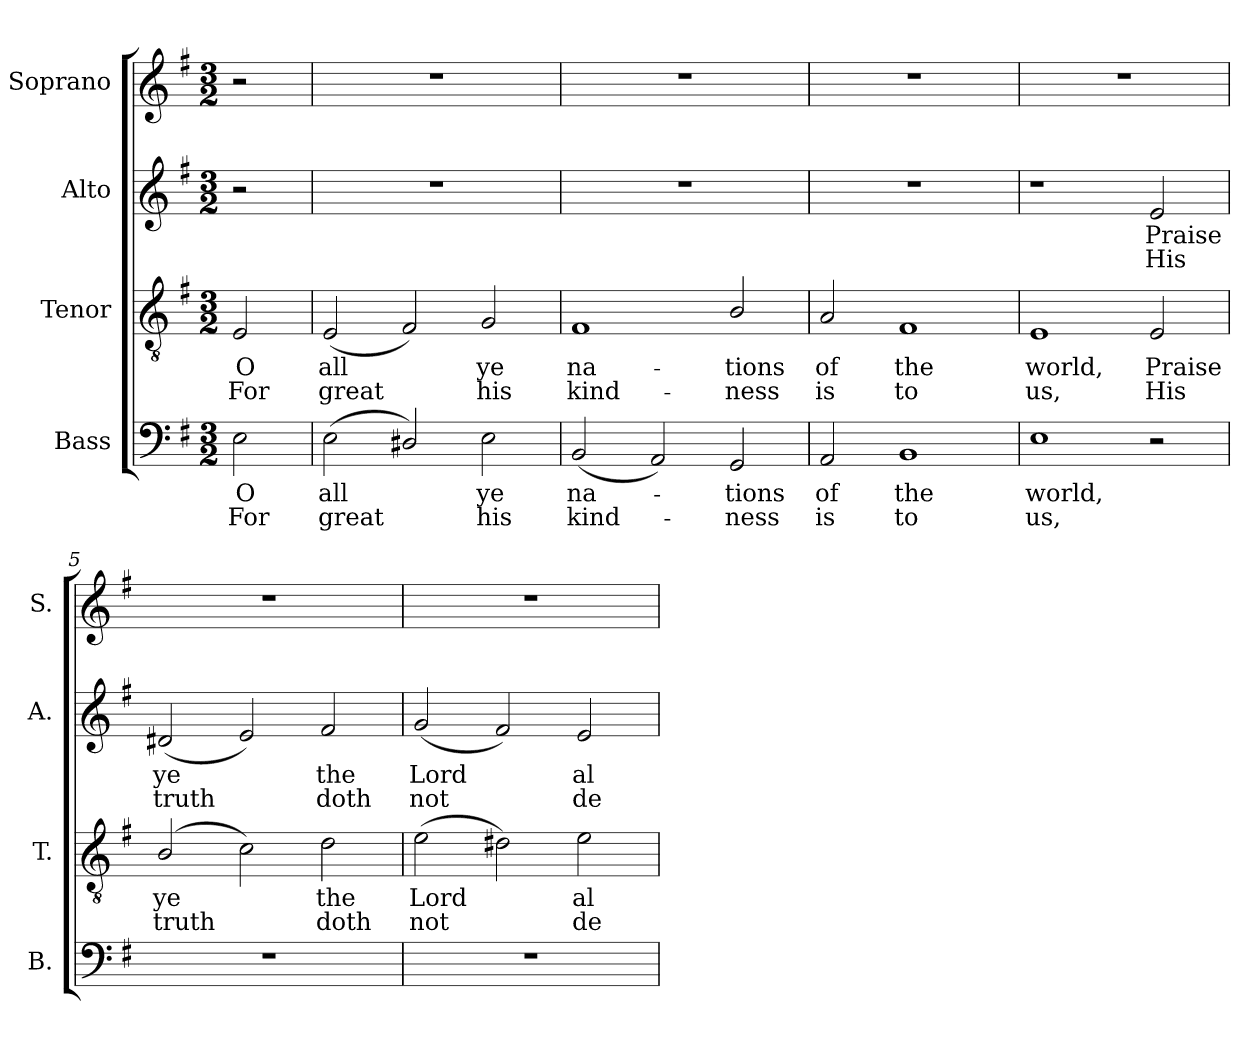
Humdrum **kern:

**kern	**text	**text	**kern	**text	**text	**kern	**text	**text	**kern
*part4	*part4	*part4	*part3	*part3	*part3	*part2	*part2	*part2	*part1
*staff4	*staff4	*staff4	*staff3	*staff3	*staff3	*staff2	*staff2	*staff2	*staff1
*I"Bass	*	*	*I"Tenor	*	*	*I"Alto	*	*	*I"Soprano
*I'B.	*	*	*I'T.	*	*	*I'A.	*	*	*I'S.
!!LO:PB:g=z
*clefF4	*	*	*clefGv2	*	*	*clefG2	*	*	*clefG2
*	*	*	*ITrd7c12	*	*	*	*	*	*
*k[f#]	*	*	*k[f#]	*	*	*k[f#]	*	*	*k[f#]
*e:	*	*	*e:	*	*	*e:	*	*	*e:
*M3/2	*	*	*M3/2	*	*	*M3/2	*	*	*M3/2
=	=	=	=	=	=	=	=	=	=
!	!LO:LY:b:color=#000000	!LO:LY:b:color=#000000	!	!	!	!	!	!	!
!	!	!	!	!LO:LY:b:color=#000000	!LO:LY:b:color=#000000	!	!	!	!
2Ei\	O	For	2EEi/	O	For	2r	.	.	2r
=1	=1	=1	=1	=1	=1	=1	=1	=1	=1
!	!LO:LY:b:color=#000000	!LO:LY:b:color=#000000	!	!	!	!	!	!	!
!	!	!	!	!LO:LY:b:color=#000000	!LO:LY:b:color=#000000	!LO:N:vis=1	!	!	!LO:N:vis=1
(2Ei\	all	great	(2EEi/	all	great	1.r	.	.	1.r
2D#Xi/)	.	.	2FF#i/)	.	.	.	.	.	.
!	!LO:LY:b:color=#000000	!LO:LY:b:color=#000000	!	!	!	!	!	!	!
!	!	!	!	!LO:LY:b:color=#000000	!LO:LY:b:color=#000000	!	!	!	!
2Ei\	ye	his	2GGi/	ye	his	.	.	.	.
=2	=2	=2	=2	=2	=2	=2	=2	=2	=2
!	!LO:LY:b:color=#000000	!LO:LY:b:color=#000000	!	!	!	!	!	!	!
!	!	!	!	!LO:LY:b:color=#000000	!LO:LY:b:color=#000000	!LO:N:vis=1	!	!	!LO:N:vis=1
(2BBi/	na-	kind-	1FF#i	na-	kind-	1.r	.	.	1.r
2AAi/)	.	.	.	.	.	.	.	.	.
!	!LO:LY:b:color=#000000	!LO:LY:b:color=#000000	!	!	!	!	!	!	!
!	!	!	!	!LO:LY:b:color=#000000	!LO:LY:b:color=#000000	!	!	!	!
2GGi/	-tions	-ness	2BBi/	-tions	-ness	.	.	.	.
=3	=3	=3	=3	=3	=3	=3	=3	=3	=3
!	!LO:LY:b:color=#000000	!LO:LY:b:color=#000000	!	!	!	!	!	!	!
!	!	!	!	!LO:LY:b:color=#000000	!LO:LY:b:color=#000000	!LO:N:vis=1	!	!	!LO:N:vis=1
2AAi/	of	is	2AAi/	of	is	1.r	.	.	1.r
!	!LO:LY:b:color=#000000	!LO:LY:b:color=#000000	!	!	!	!	!	!	!
!	!	!	!	!LO:LY:b:color=#000000	!LO:LY:b:color=#000000	!	!	!	!
1BBi	the	to	1FF#i	the	to	.	.	.	.
=4	=4	=4	=4	=4	=4	=4	=4	=4	=4
!	!LO:LY:b:color=#000000	!LO:LY:b:color=#000000	!	!	!	!	!	!	!
!	!	!	!	!LO:LY:b:color=#000000	!LO:LY:b:color=#000000	!	!	!	!LO:N:vis=1
1Ei	world,	us,	1EEi	world,	us,	1r	.	.	1.r
!	!	!	!	!LO:LY:b:color=#000000	!LO:LY:b:color=#000000	!	!	!	!
!	!	!	!	!	!	!	!LO:LY:b:color=#000000	!LO:LY:b:color=#000000	!
2r	.	.	2EEi/	Praise	His	2ei/	Praise	His	.
=5	=5	=5	=5	=5	=5	=5	=5	=5	=5
!LO:N:vis=1	!	!	!	!	!	!	!	!	!
!	!	!	!	!LO:LY:b:color=#000000	!LO:LY:b:color=#000000	!	!	!	!
!	!	!	!	!	!	!	!LO:LY:b:color=#000000	!LO:LY:b:color=#000000	!LO:N:vis=1
1.r	.	.	(2BBi/	ye	truth	(2d#Xi/	ye	truth	1.r
.	.	.	2Ci\)	.	.	2ei/)	.	.	.
!	!	!	!	!LO:LY:b:color=#000000	!LO:LY:b:color=#000000	!	!	!	!
!	!	!	!	!	!	!	!LO:LY:b:color=#000000	!LO:LY:b:color=#000000	!
.	.	.	2Di\	the	doth	2f#i/	the	doth	.
=6	=6	=6	=6	=6	=6	=6	=6	=6	=6
!LO:N:vis=1	!	!	!	!	!	!	!	!	!
!	!	!	!	!LO:LY:b:color=#000000	!LO:LY:b:color=#000000	!	!	!	!
!	!	!	!	!	!	!	!LO:LY:b:color=#000000	!LO:LY:b:color=#000000	!LO:N:vis=1
1.r	.	.	(2Ei\	Lord	not	(2gi/	Lord	not	1.r
.	.	.	2D#Xi\)	.	.	2f#i/)	.	.	.
!	!	!	!	!LO:LY:b:color=#000000	!LO:LY:b:color=#000000	!	!	!	!
!	!	!	!	!	!	!	!LO:LY:b:color=#000000	!LO:LY:b:color=#000000	!
.	.	.	2Ei\	al-	de-	2ei/	al-	de-	.
=	=	=	=	=	=	=	=	=	=
*-	*-	*-	*-	*-	*-	*-	*-	*-	*-
